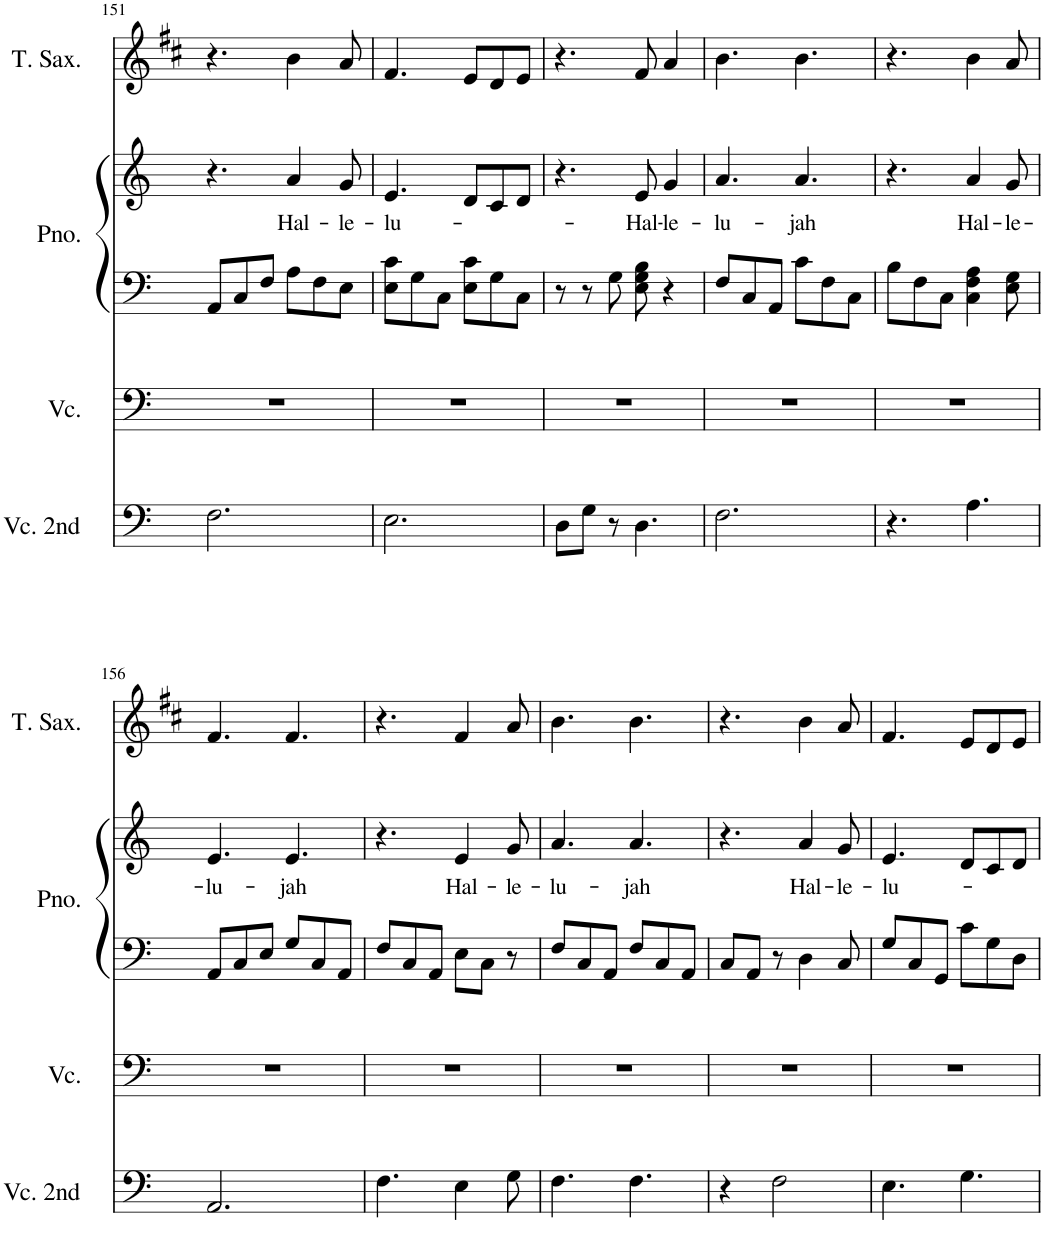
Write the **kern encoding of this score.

**kern	**kern	**kern	**kern	**text	**kern
*part4	*part3	*part2	*part2	*part2	*part1
*staff5	*staff4	*staff3	*staff2	*staff2	*staff1
*I"Violoncello 2nd time	*I"Violoncello 1st time	*I"Piano	*	*	*I"Tenor Saxophone
*I'Vc. 2nd	*I'Vc.	*I'Pno.	*	*	*I'T. Sax.
!!LO:PB:g=z
*clefF4	*clefF4	*clefF4	*clefG2	*	*clefG2
*	*	*	*	*	*Trd8c14
*k[]	*k[]	*k[]	*k[]	*	*k[f#c#]
*M6/8	*M6/8	*M6/8	*M6/8	*	*M6/8
=151	=151	=151	=151	=151	=151
2.F\	2.r	8AA/L	4.r	.	4.r
.	.	8C/	.	.	.
.	.	8F/J	.	.	.
!	!	!	!	!LO:LY:b	!
.	.	8A\L	4a/	Hal-	4b\
.	.	8F\	.	.	.
!	!	!	!	!LO:LY:b	!
.	.	8E\J	8g/	-le-	8a/
=152	=152	=152	=152	=152	=152
!	!	!	!	!LO:LY:b	!
2.E\	2.r	8E\ 8c\L	4.e/	-lu-	4.f#/
.	.	8G\	.	.	.
.	.	8C\J	.	.	.
.	.	8E\ 8c\L	8d/L	.	8e/L
.	.	8G\	8c/	.	8d/
.	.	8C\J	8d/J	.	8e/J
=153	=153	=153	=153	=153	=153
8D\L	2.r	8r	4.r	.	4.r
8G\J	.	8r	.	.	.
8r	.	8G\	.	.	.
!	!	!	!	!LO:LY:b	!
4.D\	.	8E\ 8G\ 8B\	8e/	Hal-	8f#/
!	!	!	!	!LO:LY:b	!
.	.	4r	4g/	-le-	4a/
=154	=154	=154	=154	=154	=154
!	!	!	!	!LO:LY:b	!
2.F\	2.r	8F/L	4.a/	-lu-	4.b\
.	.	8C/	.	.	.
.	.	8AA/J	.	.	.
!	!	!	!	!LO:LY:b	!
.	.	8c\L	4.a/	-jah	4.b\
.	.	8F\	.	.	.
.	.	8C\J	.	.	.
=155	=155	=155	=155	=155	=155
4.r	2.r	8B\L	4.r	.	4.r
.	.	8F\	.	.	.
.	.	8C\J	.	.	.
!	!	!	!	!LO:LY:b	!
4.A\	.	4C\ 4F\ 4A\	4a/	Hal-	4b\
!	!	!	!	!LO:LY:b	!
.	.	8E\ 8G\	8g/	-le-	8a/
!!LO:LB:g=z
=156	=156	=156	=156	=156	=156
!	!	!	!	!LO:LY:b	!
2.AA/	2.r	8AA/L	4.e/	-lu-	4.f#/
.	.	8C/	.	.	.
.	.	8E/J	.	.	.
!	!	!	!	!LO:LY:b	!
.	.	8G/L	4.e/	-jah	4.f#/
.	.	8C/	.	.	.
.	.	8AA/J	.	.	.
=157	=157	=157	=157	=157	=157
4.F\	2.r	8F/L	4.r	.	4.r
.	.	8C/	.	.	.
.	.	8AA/J	.	.	.
!	!	!	!	!LO:LY:b	!
4E\	.	8E\L	4e/	Hal-	4f#/
.	.	8C\J	.	.	.
!	!	!	!	!LO:LY:b	!
8G\	.	8r	8g/	-le-	8a/
=158	=158	=158	=158	=158	=158
!	!	!	!	!LO:LY:b	!
4.F\	2.r	8F/L	4.a/	-lu-	4.b\
.	.	8C/	.	.	.
.	.	8AA/J	.	.	.
!	!	!	!	!LO:LY:b	!
4.F\	.	8F/L	4.a/	-jah	4.b\
.	.	8C/	.	.	.
.	.	8AA/J	.	.	.
=159	=159	=159	=159	=159	=159
4r	2.r	8C/L	4.r	.	4.r
.	.	8AA/J	.	.	.
2F\	.	8r	.	.	.
!	!	!	!	!LO:LY:b	!
.	.	4D\	4a/	Hal-	4b\
!	!	!	!	!LO:LY:b	!
.	.	8C/	8g/	-le-	8a/
=160	=160	=160	=160	=160	=160
!	!	!	!	!LO:LY:b	!
4.E\	2.r	8G/L	4.e/	-lu-	4.f#/
.	.	8C/	.	.	.
.	.	8GG/J	.	.	.
4.G\	.	8c\L	8d/L	.	8e/L
.	.	8G\	8c/	.	8d/
.	.	8D\J	8d/J	.	8e/J
=	=	=	=	=	=
*-	*-	*-	*-	*-	*-
